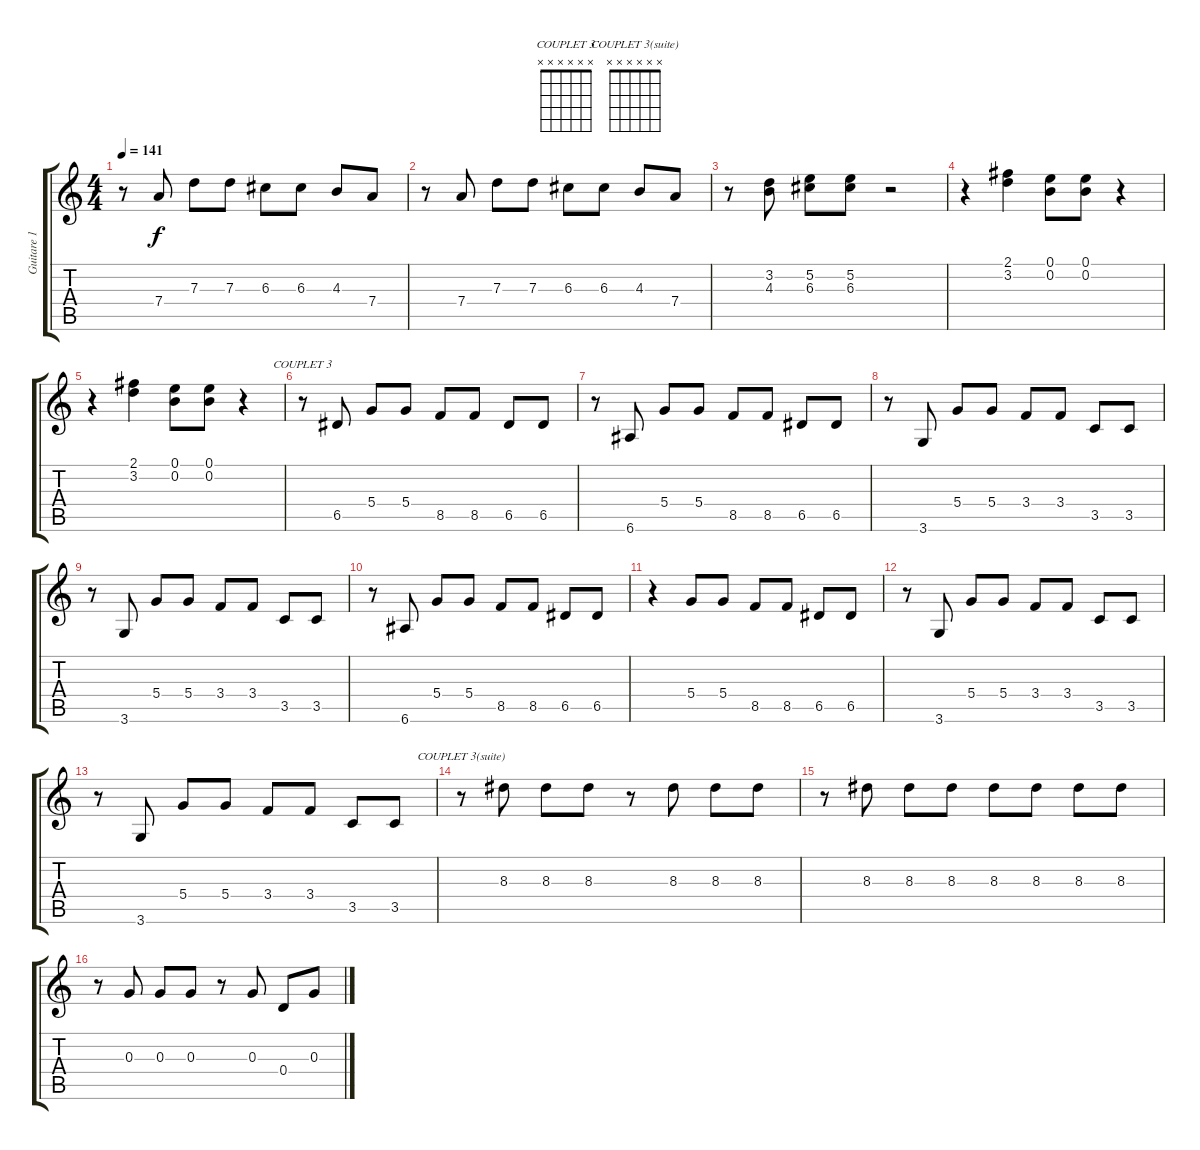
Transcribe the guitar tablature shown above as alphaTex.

\track ("Guitare 1" "Guitare 1") {instrument overdrivenguitar}
\staff {score tabs}
\tuning (E4 B3 G3 D3 A2 E2) {hide}
\chord ("COUPLET 3" x x x x x x) {firstfret 0}
\chord ("COUPLET 3(suite)" x x x x x x) {firstfret 0}
\ts (4 4)
\tempo 141
\clef g2
\ks c
r.8{dy f} 7.4.8 7.3.8 7.3.8 6.3.8 6.3.8 4.3.8 7.4.8 |
r.8 7.4.8 7.3.8 7.3.8 6.3.8 6.3.8 4.3.8 7.4.8 |
r.8 (3.2 4.3).8 (5.2 6.3).8 (5.2 6.3).8 r.2 |
r.4 (2.1 3.2).4 (0.1 0.2).8 (0.1 0.2).8 r.4 |
r.4 (2.1 3.2).4 (0.1 0.2).8 (0.1 0.2).8 r.4 |
r.8{ch "COUPLET 3"} 6.5.8 5.4.8 5.4.8 8.5.8 8.5.8 6.5.8 6.5.8 |
r.8 6.6.8 5.4.8 5.4.8 8.5.8 8.5.8 6.5.8 6.5.8 |
r.8 3.6.8 5.4.8 5.4.8 3.4.8 3.4.8 3.5.8 3.5.8 |
r.8 3.6.8 5.4.8 5.4.8 3.4.8 3.4.8 3.5.8 3.5.8 |
r.8 6.6.8 5.4.8 5.4.8 8.5.8 8.5.8 6.5.8 6.5.8 |
r.4 5.4.8 5.4.8 8.5.8 8.5.8 6.5.8 6.5.8 |
r.8 3.6.8 5.4.8 5.4.8 3.4.8 3.4.8 3.5.8 3.5.8 |
r.8 3.6.8 5.4.8 5.4.8 3.4.8 3.4.8 3.5.8 3.5.8 |
r.8{ch "COUPLET 3(suite)"} 8.3.8 8.3.8 8.3.8 r.8 8.3.8 8.3.8 8.3.8 |
r.8 8.3.8 8.3.8 8.3.8 8.3.8 8.3.8 8.3.8 8.3.8 |
r.8 0.3.8 0.3.8 0.3.8 r.8 0.3.8 0.4.8 0.3.8
